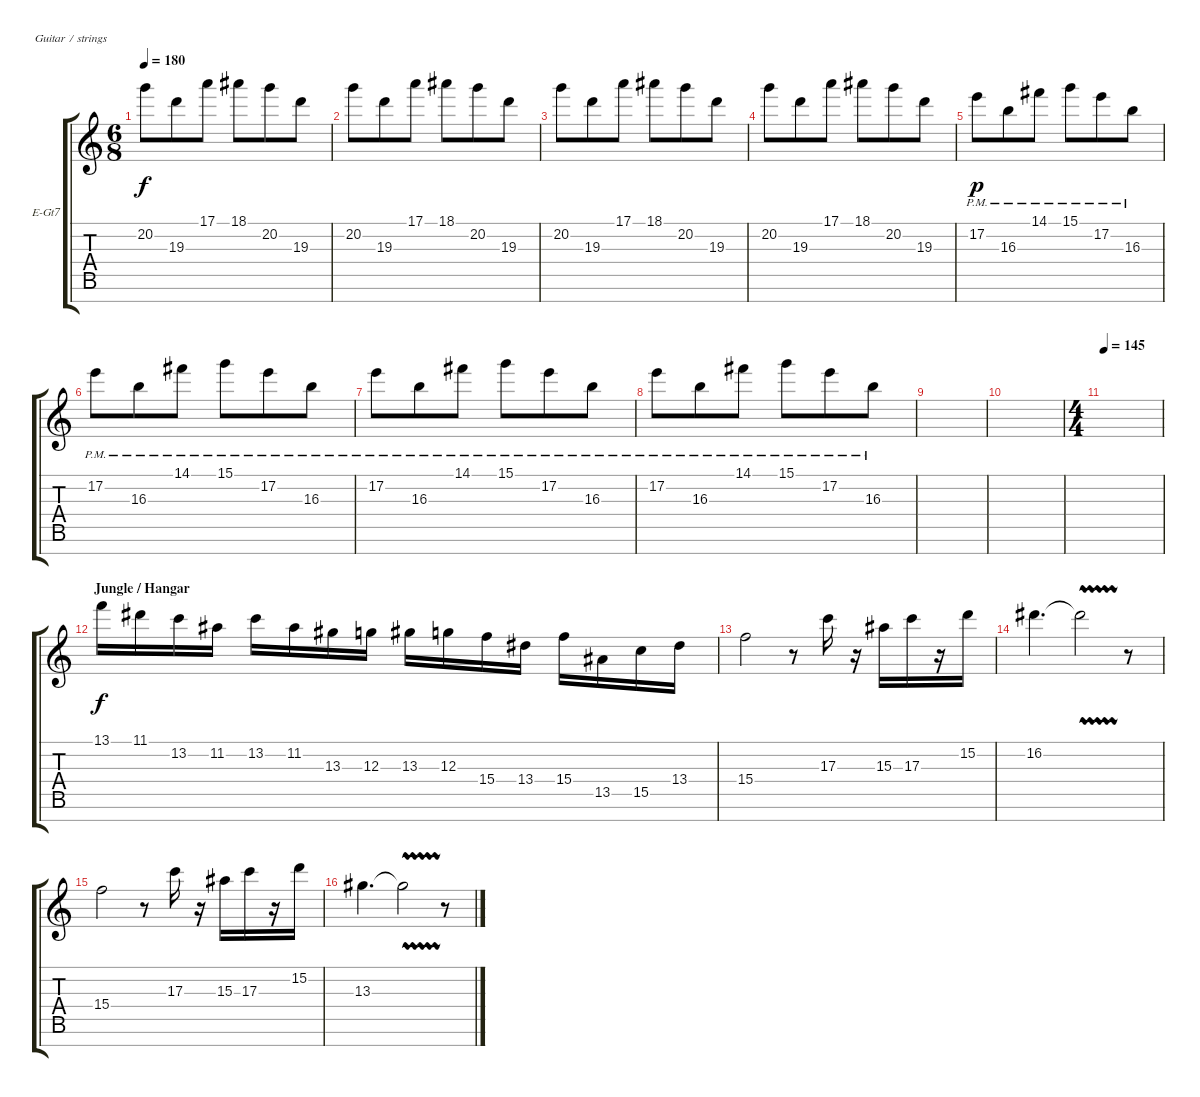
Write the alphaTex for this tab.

\defaultSystemsLayout 4
\bracketExtendMode groupsimilarinstruments
\firstSystemTrackNameOrientation horizontal
\otherSystemsTrackNameOrientation horizontal
\track ("Electric Guitar" "E-Gt7") {instrument overdrivenguitar}
\staff {score tabs}
\tuning (E4 B3 G3 D3 A2 E2 B1)
\ts (6 8)
\tempo 180
\clef g2
\scale
0.333333
\ks c
20.2.8{dy f} 19.3.8 17.1.8 18.1.8 20.2.8 19.3.8 |
\scale
0.333333 20.2.8 19.3.8 17.1.8 18.1.8 20.2.8 19.3.8 |
\scale
0.333333 20.2.8 19.3.8 17.1.8 18.1.8 20.2.8 19.3.8 |
\scale
0.333333 20.2.8 19.3.8 17.1.8 18.1.8 20.2.8 19.3.8 |
\scale
0.333333 17.2{pm}.8{dy p} 16.3{pm}.8 14.1{pm}.8 15.1{pm}.8 17.2{pm}.8 16.3{pm}.8 |
\scale
0.333333 17.2{pm}.8 16.3{pm}.8 14.1{pm}.8 15.1{pm}.8 17.2{pm}.8 16.3{pm}.8 |
\scale
0.333333 17.2{pm}.8 16.3{pm}.8 14.1{pm}.8 15.1{pm}.8 17.2{pm}.8 16.3{pm}.8 |
\scale
0.333333 17.2{pm}.8 16.3{pm}.8 14.1{pm}.8 15.1{pm}.8 17.2{pm}.8 16.3{pm}.8 |
\scale
0.333333 |
\scale
0.333333 |
\ts (4 4)
\tempo 145
|
\section ("" "Jungle / Hangar")
13.1.16{dy f} 11.1.16 13.2.16 11.2.16 13.2.16 11.2.16 13.3.16 12.3.16 13.3.16 12.3.16 15.4.16 13.4.16 15.4.16 13.5.16 15.5.16 13.4.16 |
15.4.2 r.8 17.3.16 r.16 15.3.16 17.3.16 r.16 15.2.16 |
16.2.4{d} 16.2{vw t}.2 r.8 |
15.4.2 r.8 17.3.16 r.16 15.3.16 17.3.16 r.16 15.2.16 |
13.3.4{d} 13.3{vw t}.2 r.8
